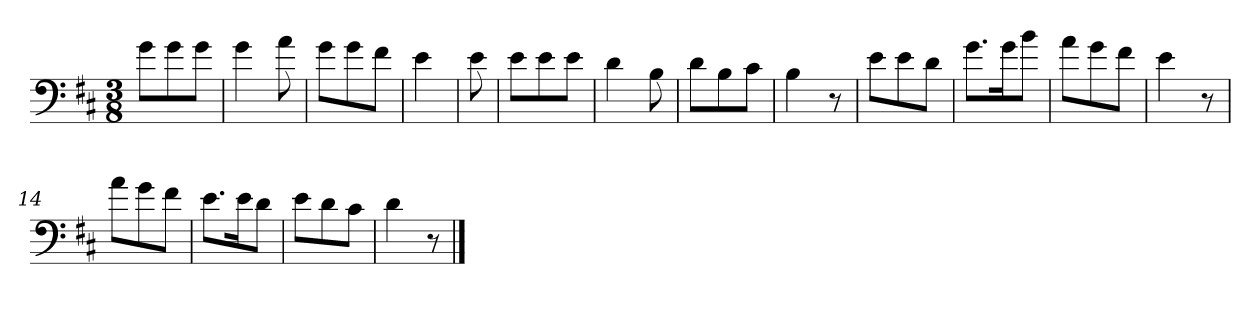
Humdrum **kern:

**kern
*part1
*staff1
*clefF4
*k[f#c#]
*D:
*M3/8
=
8g\L
8g\
8g\J
=2
4g
8a
=3
8g\L
8g\
8f#\J
=4
4e
=5
8e
=6
8e\L
8e\
8e\J
=7
4d
8B
=8
8d\L
8B\
8c#\J
=9
4B
8r
=10
8e\L
8e\
8d\J
=11
8.g\L
16g\K
8b\J
=12
8a\L
8g\
8f#\J
=13
4e
8r
=14
8a\L
8g\
8f#\J
=15
8.e\L
16e\K
8d\J
=16
8e\L
8d\
8c#\J
=17
4d
8r
==
*-
